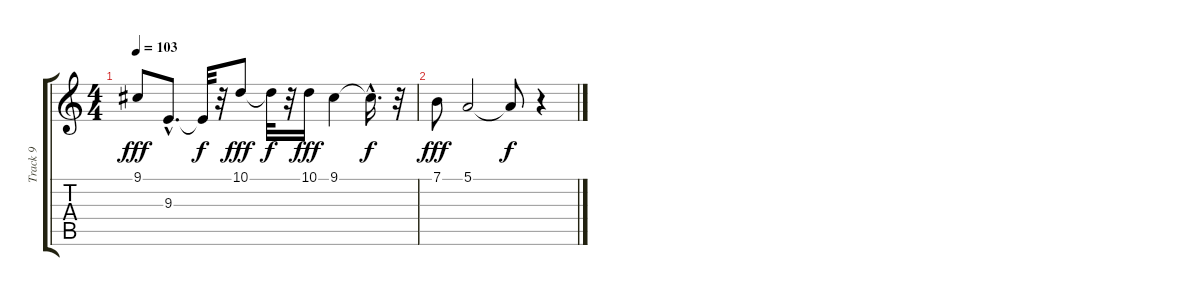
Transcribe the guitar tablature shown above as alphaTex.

\track ("Track 9" "Track 9") {instrument lead1square}
\staff {score tabs}
\tuning (E4 B3 G3 D3 A2 E2) {hide}
\ts (4 4)
\tempo 103
\clef g2
\ks c
9.1.8{dy fff} 9.3{hac}.8{d} 9.3{t}.32{dy f} r.32 10.1.8{dy fff} 10.1{t}.32{dy f} r.32 10.1.16{dy fff} 9.1.4 9.1{hac t}.16{d dy f} r.32 |
7.1.8{dy fff} 5.1.2 5.1{t}.8{dy f} r.4
